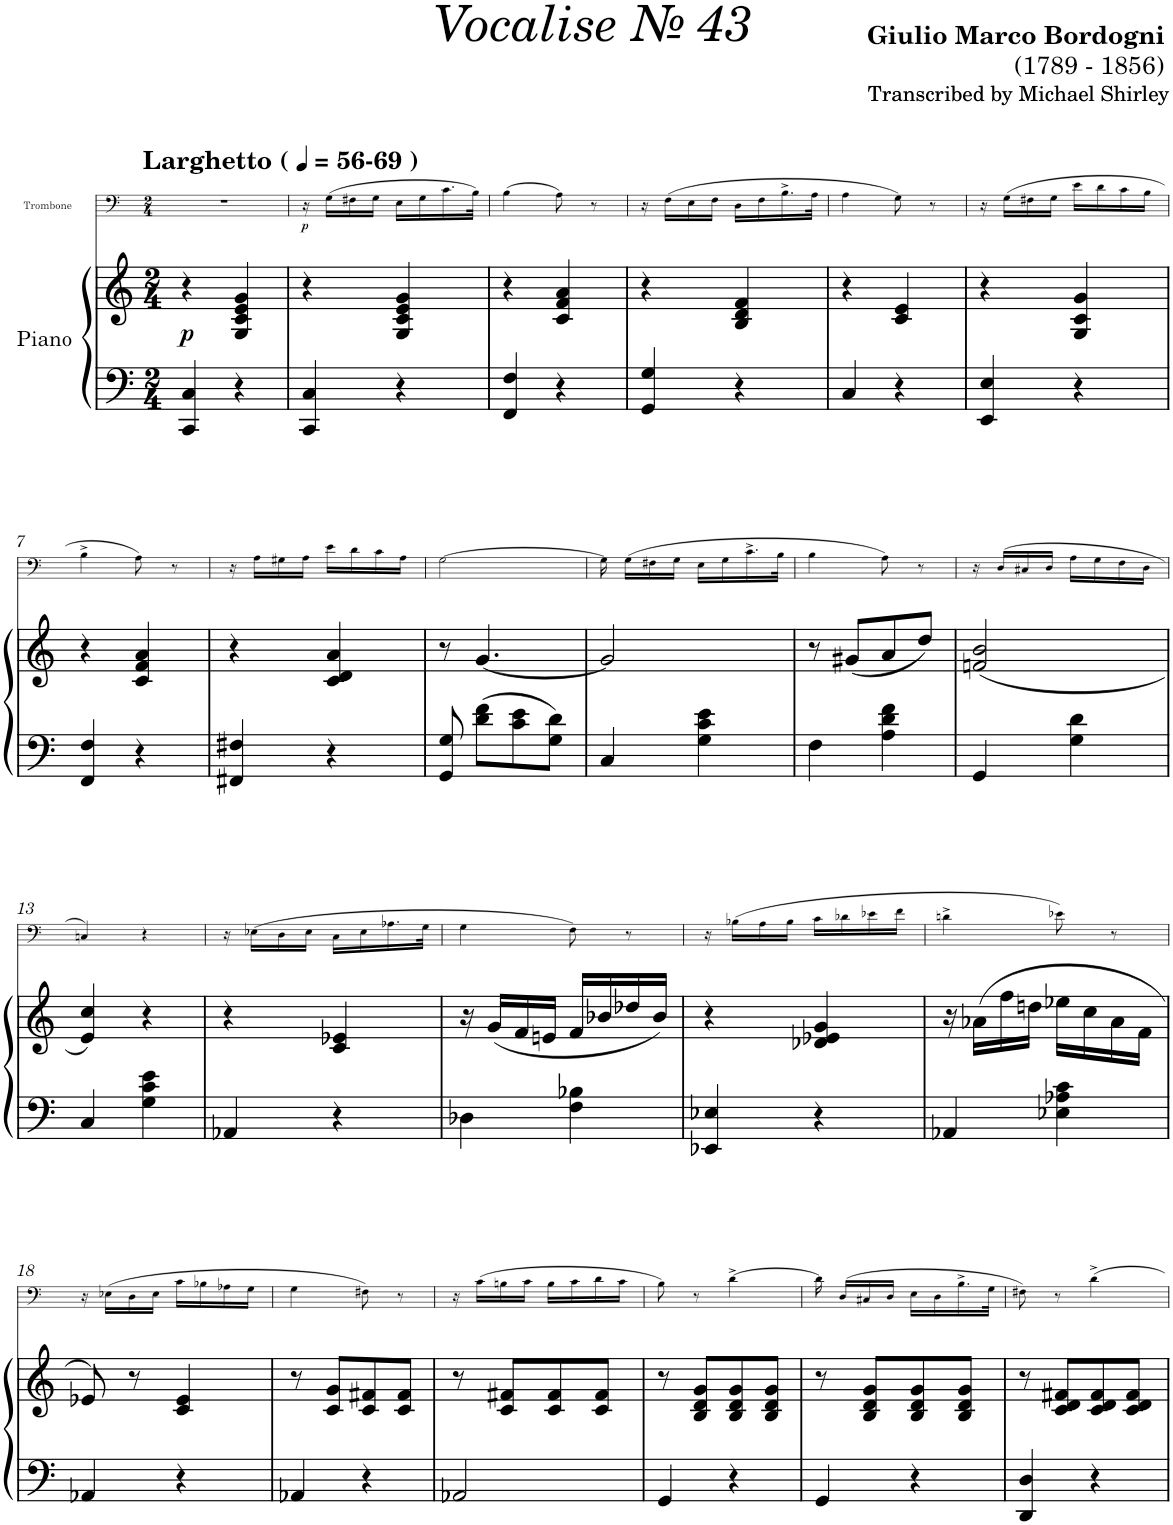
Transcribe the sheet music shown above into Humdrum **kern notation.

**kern	**kern	**dynam	**kern	**dynam
*part2	*part2	*part2	*part1	*part1
*staff3	*staff2	*staff2/3	*staff1	*staff1
*I"Piano	*	*	*I"Trombone	*
*I'Pno	*	*	*I'Trb	*
*	*	*	*stria5	*
*clefF4	*clefG2	*	*clefF4	*
*k[]	*k[]	*	*k[]	*
*M2/4	*M2/4	*	*M2/4	*
*MM56	*MM56	*	*MM56	*
=1	=1	=1	=1	=1
!	!	!	!LO:TX:a:B:t=Larghetto (	!
!	!	!	!LO:TX:a:B:t=-69 )	!
!	!	!LO:DY:b	!	!
4CC/ 4C/	4r	p	2r	.
4r	4G/ 4c/ 4e/ 4g/	.	.	.
=2	=2	=2	=2	=2
!	!	!	!	!LO:DY:b
4CC/ 4C/	4r	.	16r	p
.	.	.	(16G\LL	.
.	.	.	16F#X\	.
.	.	.	16G\JJ	.
4r	4G/ 4c/ 4e/ 4g/	.	16E\LL	.
.	.	.	16G\	.
.	.	.	16.c\	.
.	.	.	32B\JJk)	.
=3	=3	=3	=3	=3
4FF/ 4F/	4r	.	(4B\	.
4r	4c/ 4f/ 4a/	.	8A\)	.
.	.	.	8r	.
=4	=4	=4	=4	=4
4GG/ 4G/	4r	.	16r	.
.	.	.	(16F\LL	.
.	.	.	16E\	.
.	.	.	16F\JJ	.
4r	4B/ 4d/ 4f/	.	16D\LL	.
.	.	.	16F\	.
.	.	.	16.B^\	.
.	.	.	32A\JJk	.
=5	=5	=5	=5	=5
4C/	4r	.	4A\	.
4r	4c/ 4e/	.	8G\)	.
.	.	.	8r	.
=6	=6	=6	=6	=6
4EE/ 4E/	4r	.	16r	.
.	.	.	(16G\LL	.
.	.	.	16F#X\	.
.	.	.	16G\JJ	.
4r	4G/ 4c/ 4g/	.	16e\LL	.
.	.	.	16d\	.
.	.	.	16c\	.
.	.	.	16B\JJ	.
!!LO:LB:g=z
=7	=7	=7	=7	=7
4FF/ 4F/	4r	.	4B^\	.
4r	4c/ 4f/ 4a/	.	8A\)	.
.	.	.	8r	.
=8	=8	=8	=8	=8
4FF#X/ 4F#X/	4r	.	16r	.
.	.	.	16A\LL	.
.	.	.	16G#X\	.
.	.	.	16A\JJ	.
4r	4c/ 4d/ 4a/	.	16e\LL	.
.	.	.	16d\	.
.	.	.	16c\	.
.	.	.	16A\JJ	.
=9	=9	=9	=9	=9
8GG/ 8G/	8r	.	[2G\	.
8d\ 8f\L	[4.g/	.	.	.
8c\ 8e\	.	.	.	.
8G\ 8d\J	.	.	.	.
=10	=10	=10	=10	=10
4C/	2g/]	.	16G\]	.
.	.	.	(16G\LL	.
.	.	.	16F#X\	.
.	.	.	16G\JJ	.
4G\ 4c\ 4e\	.	.	16E\LL	.
.	.	.	16G\	.
.	.	.	16.c^\	.
.	.	.	32B\JJk	.
=11	=11	=11	=11	=11
4F\	8r	.	4B\	.
.	(8g#X/L	.	.	.
4A\ 4d\ 4f\	8a/	.	8A\)	.
.	8dd/J)	.	8r	.
=12	=12	=12	=12	=12
4GG/	(2fn/ 2b/	.	16r	.
.	.	.	(16D/LL	.
.	.	.	16C#X/	.
.	.	.	16D/JJ	.
4G\ 4d\	.	.	16A\LL	.
.	.	.	16G\	.
.	.	.	16F\	.
.	.	.	16D\JJ	.
!!LO:LB:g=z
=13	=13	=13	=13	=13
4C/	4e/ 4cc/)	.	4Cn/)	.
4G\ 4c\ 4e\	4r	.	4r	.
=14	=14	=14	=14	=14
4AA-X/	4r	.	16r	.
.	.	.	(16E-X\LL	.
.	.	.	16D\	.
.	.	.	16E-\JJ	.
4r	4c/ 4e-X/	.	16C\LL	.
.	.	.	16E-\	.
.	.	.	16.A-X\	.
.	.	.	32G\JJk	.
=15	=15	=15	=15	=15
4D-X\	16r	.	4G\	.
.	(16g/LL	.	.	.
.	16f/	.	.	.
.	16en/JJ	.	.	.
4F\ 4B-X\	16f/LL	.	8F\)	.
.	16b-X/	.	.	.
.	16dd-X/	.	8r	.
.	16b-/JJ)	.	.	.
=16	=16	=16	=16	=16
4EE-X/ 4E-X/	4r	.	16r	.
.	.	.	(16B-X\LL	.
.	.	.	16A\	.
.	.	.	16B-\JJ	.
4r	4d-X/ 4e-X/ 4g/	.	16c\LL	.
.	.	.	16d-X\	.
.	.	.	16e-X\	.
.	.	.	16f\JJ	.
=17	=17	=17	=17	=17
4AA-X/	16r	.	4dn^\	.
.	(16a-X\LL	.	.	.
.	16ff\	.	.	.
.	16ddn\JJ	.	.	.
4E-X\ 4A-X\ 4c\	16ee-X\LL	.	8e-X\)	.
.	16cc\	.	.	.
.	16a-\	.	8r	.
.	16f\JJ	.	.	.
!!LO:LB:g=z
=18	=18	=18	=18	=18
4AA-X/	8e-X/)	.	16r	.
.	.	.	(16E-X\LL	.
.	8r	.	16D\	.
.	.	.	16E-\JJ	.
4r	4c/ 4e-/	.	16c\LL	.
.	.	.	16B-X\	.
.	.	.	16A-X\	.
.	.	.	16G\JJ	.
=19	=19	=19	=19	=19
4AA-X/	8r	.	4G\	.
.	8c/ 8g/L	.	.	.
4r	8c/ 8f#X/	.	8F#X\)	.
.	8c/ 8f#/J	.	8r	.
=20	=20	=20	=20	=20
2AA-X/	8r	.	16r	.
.	.	.	(16c\LL	.
.	8c/ 8f#X/L	.	16Bn\	.
.	.	.	16c\JJ	.
.	8c/ 8f#/	.	16B\LL	.
.	.	.	16c\	.
.	8c/ 8f#/J	.	16d\	.
.	.	.	16c\JJ	.
=21	=21	=21	=21	=21
4GG/	8r	.	8B\)	.
.	8B/ 8d/ 8g/L	.	8r	.
4r	8B/ 8d/ 8g/	.	[4d^\	.
.	8B/ 8d/ 8g/J	.	.	.
=22	=22	=22	=22	=22
4GG/	8r	.	16d\]	.
.	.	.	(16D/LL	.
.	8B/ 8d/ 8g/L	.	16C#X/	.
.	.	.	16D/JJ	.
4r	8B/ 8d/ 8g/	.	16E\LL	.
.	.	.	16D\	.
.	8B/ 8d/ 8g/J	.	16.B^\	.
.	.	.	32G\JJk	.
=23	=23	=23	=23	=23
4DD/ 4D/	8r	.	8F#X\)	.
.	8c/ 8d/ 8f#X/L	.	8r	.
4r	8c/ 8d/ 8f#/	.	4d^\	.
.	8c/ 8d/ 8f#/J	.	.	.
=	=	=	=	=
*-	*-	*-	*-	*-
